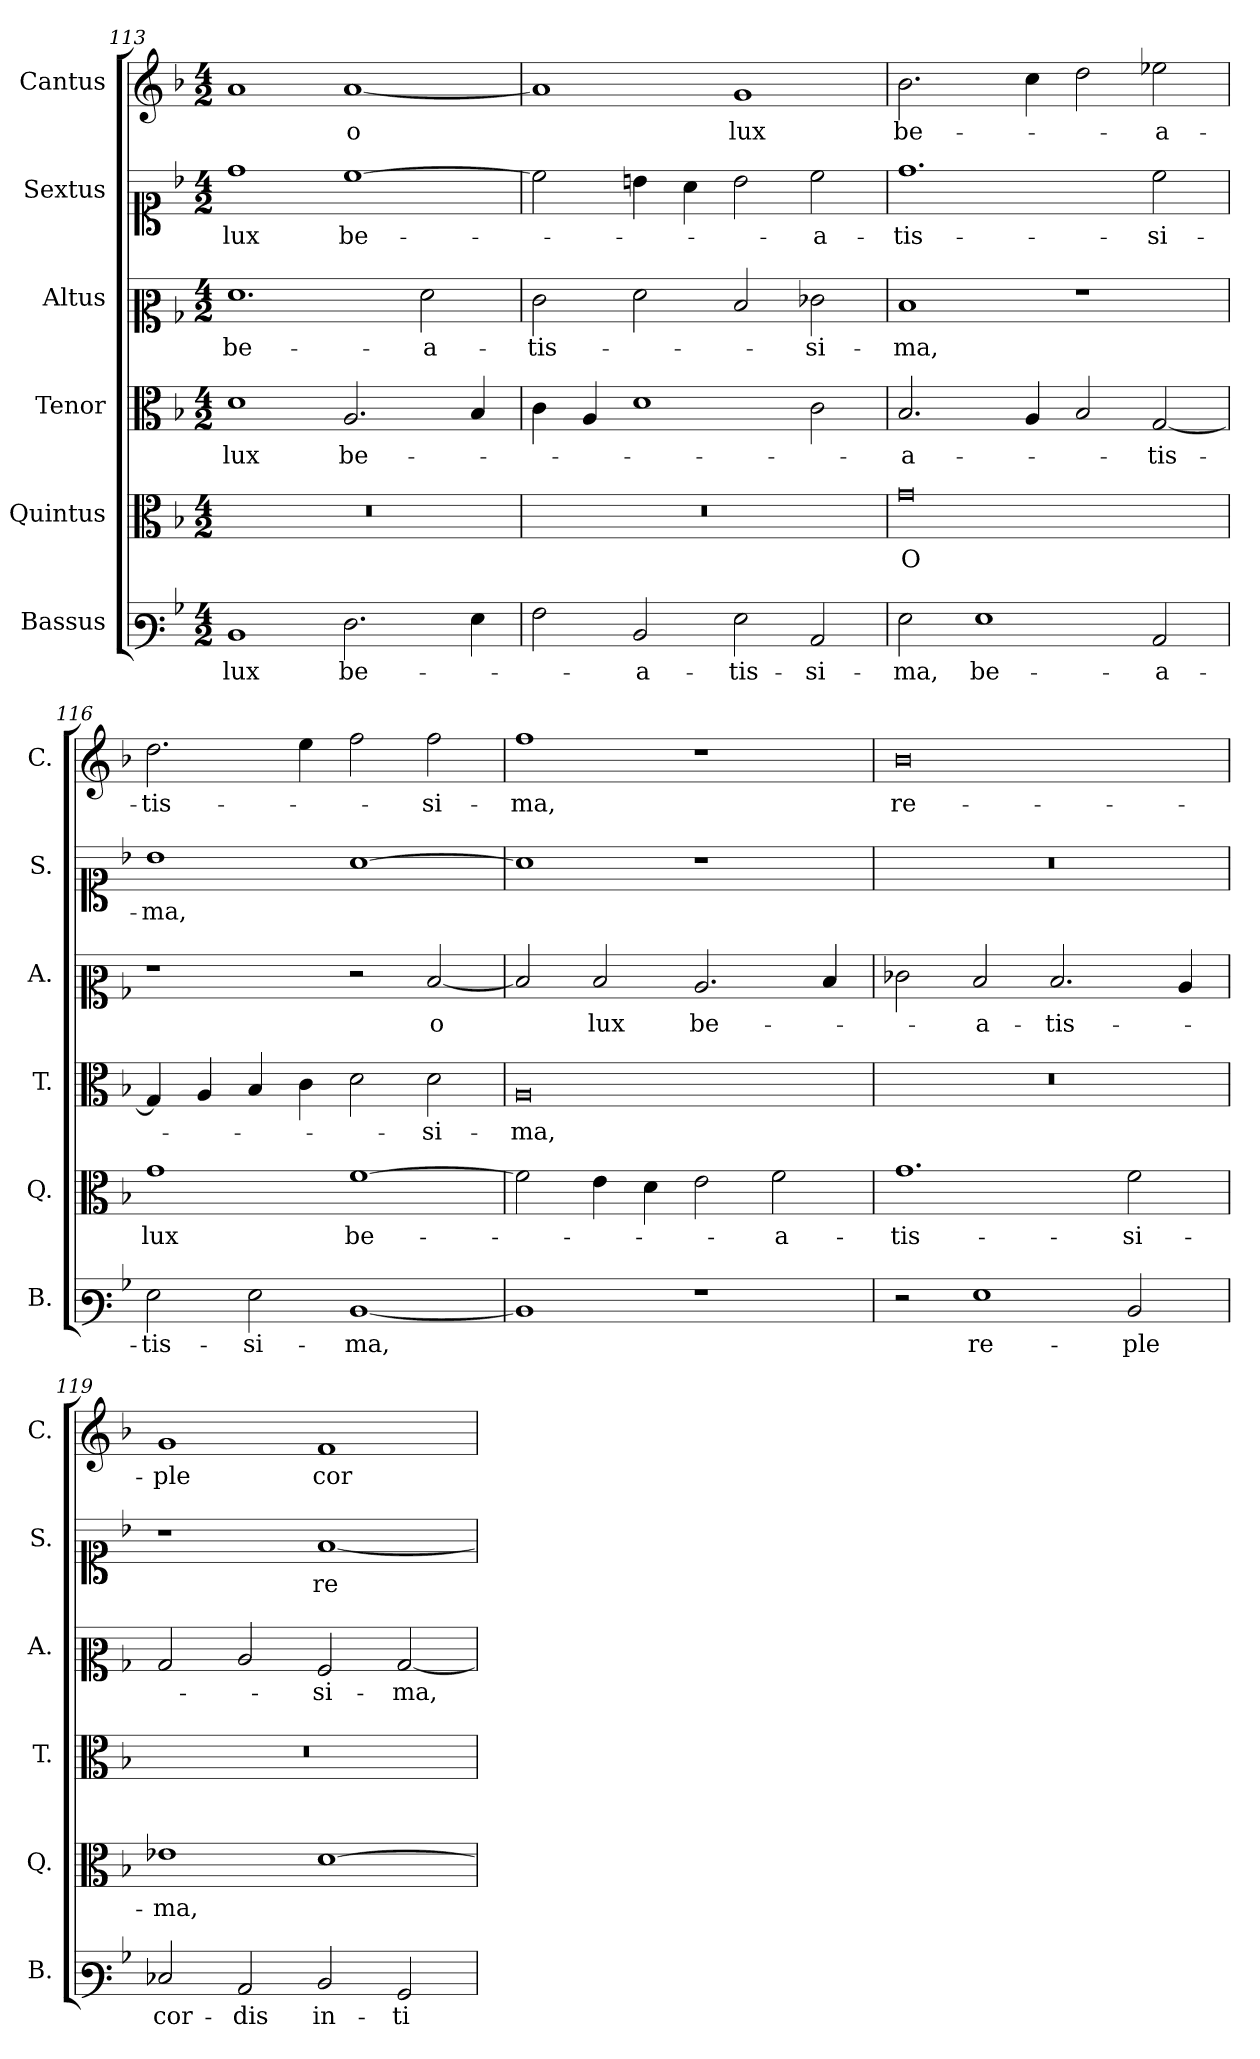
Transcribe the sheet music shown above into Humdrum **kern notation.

**kern	**text	**kern	**text	**kern	**text	**kern	**text	**kern	**text	**kern	**text
*part6	*part6	*part5	*part5	*part4	*part4	*part3	*part3	*part2	*part2	*part1	*part1
*staff6	*staff6	*staff5	*staff5	*staff4	*staff4	*staff3	*staff3	*staff2	*staff2	*staff1	*staff1
*I"Bassus	*	*I"Quintus	*	*I"Tenor	*	*I"Altus	*	*I"Sextus	*	*I"Cantus	*
*I'B.	*	*I'Q.	*	*I'T.	*	*I'A.	*	*I'S.	*	*I'C.	*
*clefF3	*	*clefC3	*	*clefC3	*	*clefC2	*	*clefC1	*	*clefG2	*
*k[b-]	*	*k[b-]	*	*k[b-]	*	*k[b-]	*	*k[b-]	*	*k[b-]	*
*M4/2	*	*M4/2	*	*M4/2	*	*M4/2	*	*M4/2	*	*M4/2	*
=113	=113	=113	=113	=113	=113	=113	=113	=113	=113	=113	=113
!	!	!LO:N:vis=1	!	!	!	!	!	!	!	!	!
1D	lux	0r	.	1d	lux	1.f	be-	1dd	lux	1a	.
2.F\	be-	.	.	2.A/	be-	.	.	[1cc	be-	[1a	o
.	.	.	.	.	.	2f\	-a-	.	.	.	.
4G\	.	.	.	4B-/	.	.	.	.	.	.	.
!!LO:PB:g=z
=114	=114	=114	=114	=114	=114	=114	=114	=114	=114	=114	=114
!	!	!LO:N:vis=1	!	!	!	!	!	!	!	!	!
2A\	.	0r	.	4c\	.	2e\	-tis-	2cc\]	.	1a]	.
.	.	.	.	4A/	.	.	.	.	.	.	.
2D/	-a-	.	.	1d	.	2f\	.	4bn\	.	.	.
.	.	.	.	.	.	.	.	4a\	.	.	.
2G\	-tis-	.	.	.	.	2d/	.	2b\	.	1g	lux
2C/	-si-	.	.	2c\	.	2e-X\	-si-	2cc\	-a-	.	.
=115	=115	=115	=115	=115	=115	=115	=115	=115	=115	=115	=115
2G\	-ma,	0g	O	2.B-/	-a-	1d	-ma,	1.dd	-tis-	2.b-\	be-
1G	be-	.	.	.	.	.	.	.	.	.	.
.	.	.	.	4A/	.	.	.	.	.	4cc\	.
.	.	.	.	2B-/	.	1r	.	.	.	2dd\	.
2C/	-a-	.	.	[2G/	-tis-	.	.	2cc\	-si-	2ee-X\	-a-
=116	=116	=116	=116	=116	=116	=116	=116	=116	=116	=116	=116
2G\	-tis-	1g	lux	4G/]	.	1r	.	1b-	-ma,	2.dd\	-tis-
.	.	.	.	4A/	.	.	.	.	.	.	.
2G\	-si-	.	.	4B-/	.	.	.	.	.	.	.
.	.	.	.	4c\	.	.	.	.	.	4ee\	.
[1D	-ma,	[1f	be-	2d\	.	2r	.	[1a	.	2ff\	.
.	.	.	.	2d\	-si-	[2d/	o	.	.	2ff\	-si-
=117	=117	=117	=117	=117	=117	=117	=117	=117	=117	=117	=117
1D]	.	2f\]	.	0A	-ma,	2d/]	.	1a]	.	1ff	-ma,
.	.	4e\	.	.	.	2d/	lux	.	.	.	.
.	.	4d\	.	.	.	.	.	.	.	.	.
1r	.	2e\	.	.	.	2.c/	be-	1r	.	1r	.
.	.	2f\	-a-	.	.	.	.	.	.	.	.
.	.	.	.	.	.	4d/	.	.	.	.	.
=118	=118	=118	=118	=118	=118	=118	=118	=118	=118	=118	=118
!	!	!	!	!LO:N:vis=1	!	!	!	!LO:N:vis=1	!	!	!
2r	.	1.g	-tis-	0r	.	2e-X\	.	0r	.	0b-	re-
1G	re-	.	.	.	.	2d/	-a-	.	.	.	.
.	.	.	.	.	.	2.d/	-tis-	.	.	.	.
2D/	-ple	2f\	-si-	.	.	.	.	.	.	.	.
.	.	.	.	.	.	4c/	.	.	.	.	.
=119	=119	=119	=119	=119	=119	=119	=119	=119	=119	=119	=119
!	!	!	!	!LO:N:vis=1	!	!	!	!	!	!	!
2E-X/	cor-	1e-X	-ma,	0r	.	2B-/	.	1r	.	1g	-ple
2C/	-dis	.	.	.	.	2c/	.	.	.	.	.
2D/	in-	[1d	.	.	.	2A/	-si-	[1f	re-	1f	cor-
2BB-/	-ti-	.	.	.	.	[2B-/	-ma,	.	.	.	.
=	=	=	=	=	=	=	=	=	=	=	=
*-	*-	*-	*-	*-	*-	*-	*-	*-	*-	*-	*-
